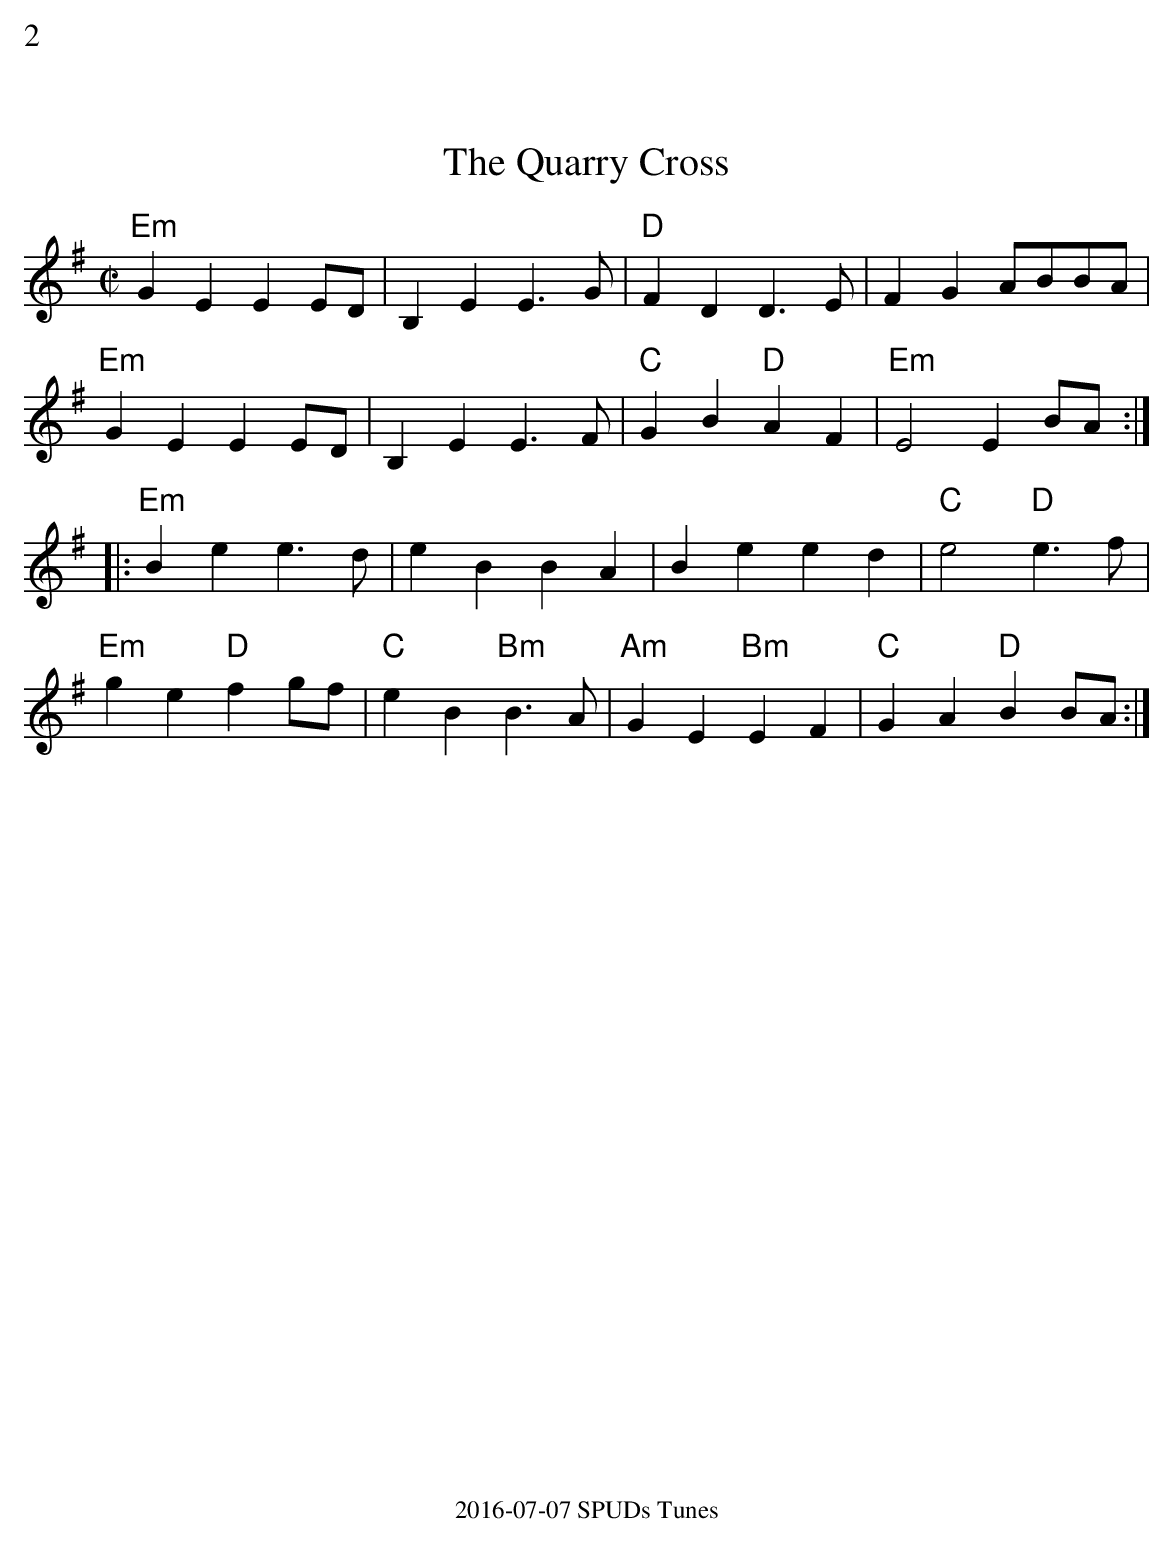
X:1
%%text 2
T: The Quarry Cross
M:C|
L:1/8
K:Em
"Em"G2E2E2ED|B,2E2E3G|"D"F2D2D3E|F2G2ABBA|
"Em"G2E2E2ED|B,2E2E3F|"C"G2B2"D"A2F2|"Em"E4E2BA:|
|:"Em"B2e2e3d|e2B2B2A2|B2e2e2d2|"C"e4"D"e3f|
"Em"g2e2"D"f2gf|"C"e2B2"Bm"B3A|"Am"G2E2"Bm"E2F2|"C"G2A2"D"B2BA:|
